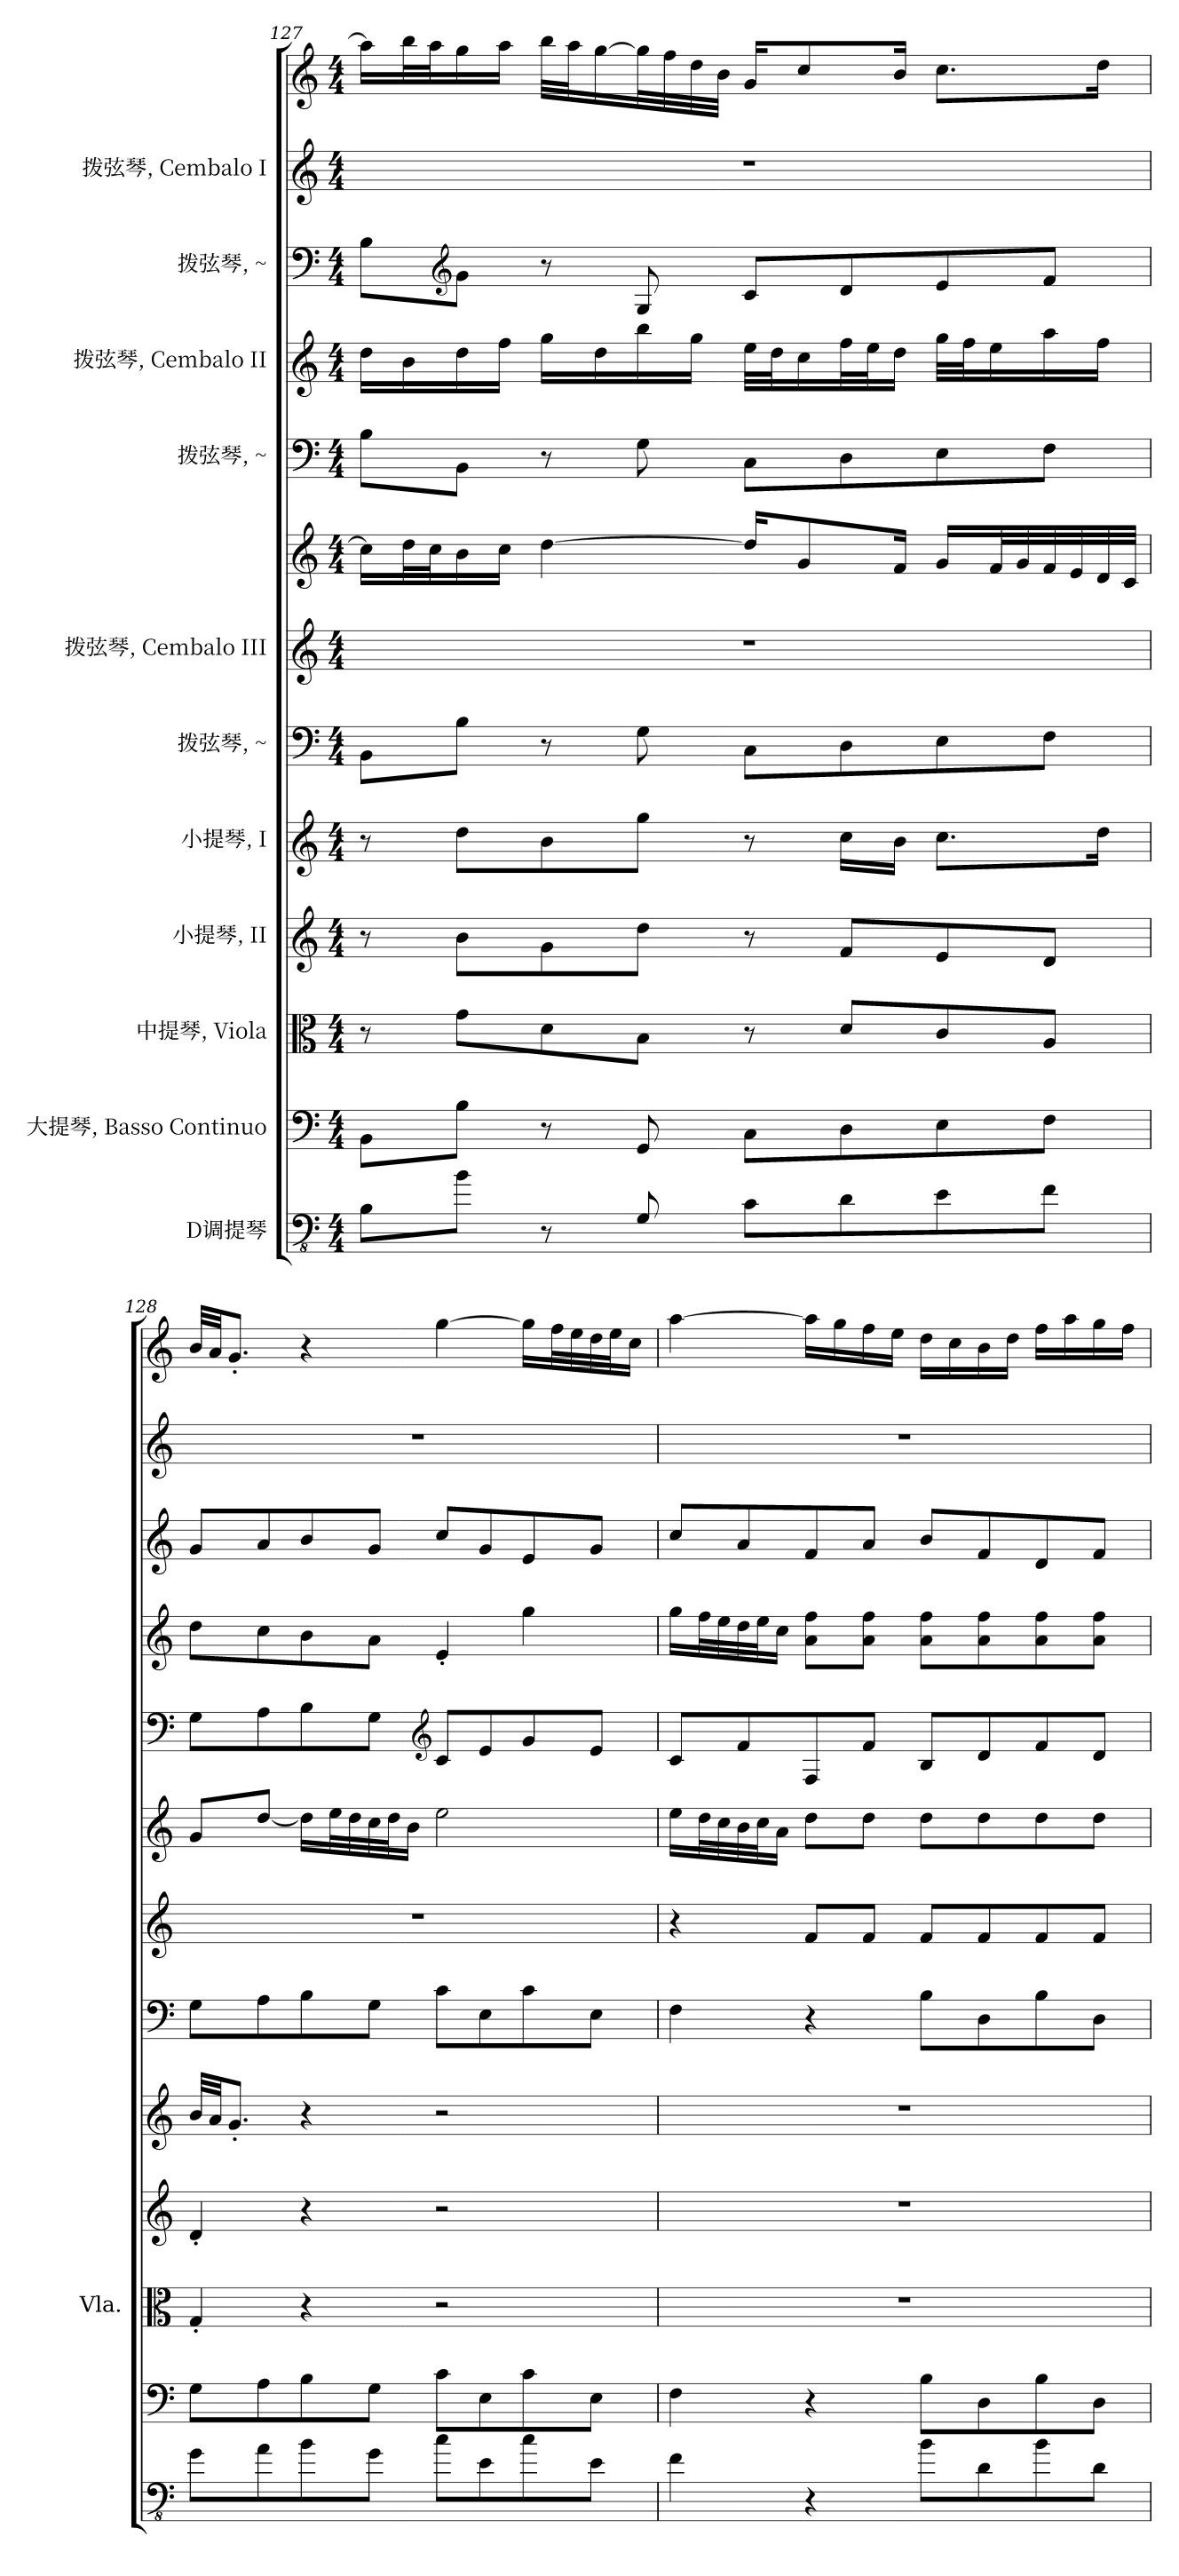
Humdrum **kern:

**kern	**kern	**kern	**kern	**kern	**kern	**kern	**kern	**kern	**kern	**kern	**kern	**kern
*part11	*part10	*part9	*part8	*part7	*part6	*part5	*part5	*part4	*part3	*part2	*part1	*part1
*staff13	*staff12	*staff11	*staff10	*staff9	*staff8	*staff7	*staff6	*staff5	*staff4	*staff3	*staff2	*staff1
*I"D调提琴	*I"大提琴, Basso Continuo	*I"中提琴, Viola	*I"小提琴, II	*I"小提琴, I	*I"拨弦琴, ~	*I"拨弦琴, Cembalo III	*	*I"拨弦琴, ~	*I"拨弦琴, Cembalo II	*I"拨弦琴, ~	*I"拨弦琴, Cembalo I	*
*	*	*I'Vla.	*	*	*	*	*	*	*	*	*	*
!!LO:PB:g=z
*clefFv4	*clefF4	*clefC3	*clefG2	*clefG2	*clefF4	*clefG2	*clefG2	*clefF4	*clefG2	*clefF4	*clefG2	*clefG2
*ITrd7c12	*	*	*	*	*	*	*	*	*	*	*	*
*k[]	*k[]	*k[]	*k[]	*k[]	*k[]	*k[]	*k[]	*k[]	*k[]	*k[]	*k[]	*k[]
*M4/4	*M4/4	*M4/4	*M4/4	*M4/4	*M4/4	*M4/4	*M4/4	*M4/4	*M4/4	*M4/4	*M4/4	*M4/4
=127	=127	=127	=127	=127	=127	=127	=127	=127	=127	=127	=127	=127
8BBB\L	8BB\L	8r	8r	8r	8BB\L	1r	16cc\LL]	8B\L	16dd\LL	8B\L	1r	16aa\LL]
.	.	.	.	.	.	.	32dd\L	.	16b\	.	.	32bb\L
.	.	.	.	.	.	.	32cc\J	.	.	.	.	32aa\J
*	*	*	*	*	*	*	*	*	*	*clefG2	*	*
8BB\J	8B\J	8g\L	8b\L	8dd\L	8B\J	.	16b\	8BB\J	16dd\	8g\J	.	16gg\
.	.	.	.	.	.	.	16cc\JJ	.	16ff\JJ	.	.	16aa\JJ
8r	8r	8d\	8g\	8b\	8r	.	[4dd\	8r	16gg\LL	8r	.	32bb\LLL
.	.	.	.	.	.	.	.	.	.	.	.	32aa\J
.	.	.	.	.	.	.	.	.	16dd\	.	.	[16gg\
8GGG/	8GG/	8B\J	8dd\J	8gg\J	8G\	.	.	8G\	16bb\	8G/	.	32gg\L]
.	.	.	.	.	.	.	.	.	.	.	.	32ff\
.	.	.	.	.	.	.	.	.	16gg\JJ	.	.	32dd\
.	.	.	.	.	.	.	.	.	.	.	.	32b\JJJ
8CC\L	8C\L	8r	8r	8r	8C\L	.	16dd/KL]	8C\L	32ee\LLL	8c/L	.	16g/KL
.	.	.	.	.	.	.	.	.	32dd\J	.	.	.
.	.	.	.	.	.	.	8g/	.	16cc\	.	.	8cc/
8DD\	8D\	8d/L	8f/L	16cc\LL	8D\	.	.	8D\	32ff\L	8d/	.	.
.	.	.	.	.	.	.	.	.	32ee\J	.	.	.
.	.	.	.	16b\JJ	.	.	16f/Jk	.	16dd\JJ	.	.	16b/Jk
8EE\	8E\	8c/	8e/	8.cc\L	8E\	.	16g/LL	8E\	32gg\LLL	8e/	.	8.cc\L
.	.	.	.	.	.	.	.	.	32ff\J	.	.	.
.	.	.	.	.	.	.	32f/L	.	16ee\	.	.	.
.	.	.	.	.	.	.	32g/	.	.	.	.	.
8FF\J	8F\J	8A/J	8d/J	.	8F\J	.	32f/	8F\J	16aa\	8f/J	.	.
.	.	.	.	.	.	.	32e/	.	.	.	.	.
.	.	.	.	16dd\Jk	.	.	32d/	.	16ff\JJ	.	.	16dd\Jk
.	.	.	.	.	.	.	32c/JJJ	.	.	.	.	.
!!LO:PB:g=z
=128	=128	=128	=128	=128	=128	=128	=128	=128	=128	=128	=128	=128
8GG\L	8G\L	4G'/	4d'/	32b/LLL	8G\L	1r	8g/L	8G\L	8dd\L	8g/L	1r	32b/LLL
.	.	.	.	32a/JJ	.	.	.	.	.	.	.	32a/JJ
.	.	.	.	8.g'/J	.	.	.	.	.	.	.	8.g'/J
8AA\	8A\	.	.	.	8A\	.	[8dd/J	8A\	8cc\	8a/	.	.
8BB\	8B\	4r	4r	4r	8B\	.	16dd\LL]	8B\	8b\	8b/	.	4r
.	.	.	.	.	.	.	32ee\L	.	.	.	.	.
.	.	.	.	.	.	.	32dd\	.	.	.	.	.
8GG\J	8G\J	.	.	.	8G\J	.	32cc\	8G\J	8a\J	8g/J	.	.
.	.	.	.	.	.	.	32dd\J	.	.	.	.	.
.	.	.	.	.	.	.	16b\JJ	.	.	.	.	.
*	*	*	*	*	*	*	*	*clefG2	*	*	*	*
8C\L	8c\L	2r	2r	2r	8c\L	.	2ee\	8c/L	4e'/	8cc/L	.	[4gg\
8EE\	8E\	.	.	.	8E\	.	.	8e/	.	8g/	.	.
8C\	8c\	.	.	.	8c\	.	.	8g/	4gg\	8e/	.	16gg\LL]
.	.	.	.	.	.	.	.	.	.	.	.	32ff\L
.	.	.	.	.	.	.	.	.	.	.	.	32ee\
8EE\J	8E\J	.	.	.	8E\J	.	.	8e/J	.	8g/J	.	32dd\
.	.	.	.	.	.	.	.	.	.	.	.	32ee\J
.	.	.	.	.	.	.	.	.	.	.	.	16cc\JJ
=129	=129	=129	=129	=129	=129	=129	=129	=129	=129	=129	=129	=129
4FF\	4F\	1r	1r	1r	4F\	4r	16ee\LL	8c/L	16gg\LL	8cc/L	1r	[4aa\
.	.	.	.	.	.	.	32dd\L	.	32ff\L	.	.	.
.	.	.	.	.	.	.	32cc\	.	32ee\	.	.	.
.	.	.	.	.	.	.	32b\	8f/	32dd\	8a/	.	.
.	.	.	.	.	.	.	32cc\J	.	32ee\J	.	.	.
.	.	.	.	.	.	.	16a\JJ	.	16cc\JJ	.	.	.
4r	4r	.	.	.	4r	8f/L	8dd\L	8F/	8a\ 8ff\L	8f/	.	16aa\LL]
.	.	.	.	.	.	.	.	.	.	.	.	16gg\
.	.	.	.	.	.	8f/J	8dd\J	8f/J	8a\ 8ff\J	8a/J	.	16ff\
.	.	.	.	.	.	.	.	.	.	.	.	16ee\JJ
8BB\L	8B\L	.	.	.	8B\L	8f/L	8dd\L	8B/L	8a\ 8ff\L	8b/L	.	16dd\LL
.	.	.	.	.	.	.	.	.	.	.	.	16cc\
8DD\	8D\	.	.	.	8D\	8f/	8dd\	8d/	8a\ 8ff\	8f/	.	16b\
.	.	.	.	.	.	.	.	.	.	.	.	16dd\JJ
8BB\	8B\	.	.	.	8B\	8f/	8dd\	8f/	8a\ 8ff\	8d/	.	16ff\LL
.	.	.	.	.	.	.	.	.	.	.	.	16aa\
8DD\J	8D\J	.	.	.	8D\J	8f/J	8dd\J	8d/J	8a\ 8ff\J	8f/J	.	16gg\
.	.	.	.	.	.	.	.	.	.	.	.	16ff\JJ
=	=	=	=	=	=	=	=	=	=	=	=	=
*-	*-	*-	*-	*-	*-	*-	*-	*-	*-	*-	*-	*-
